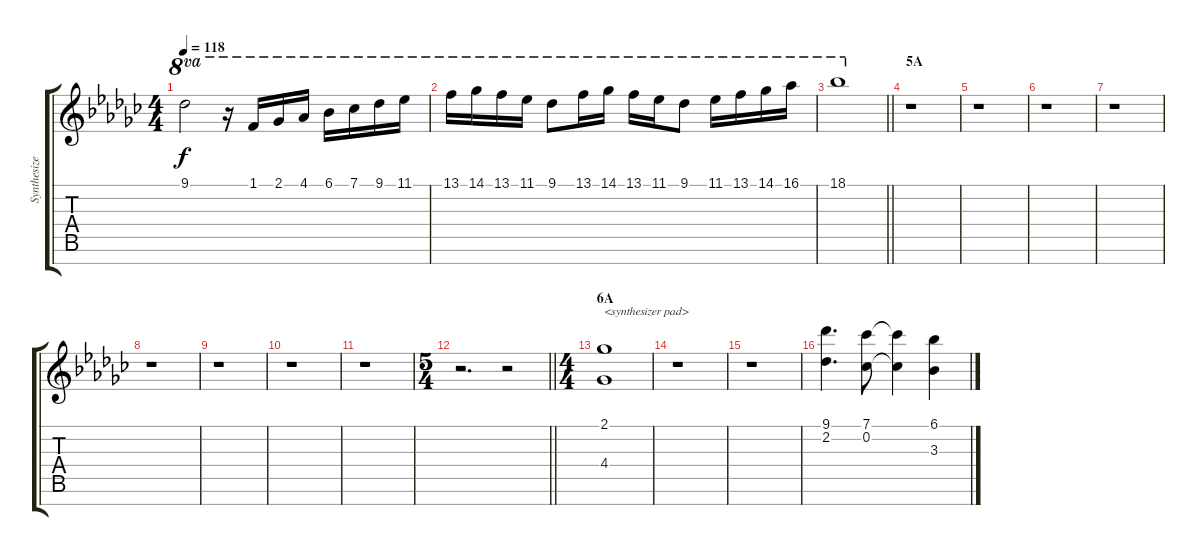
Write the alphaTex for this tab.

\track ("Synthesizer I" "Synthesize") {instrument pad1newage}
\staff {score tabs}
\tuning (E5 B4 G4 D4 A3 E3 B2) {hide}
\ts (4 4)
\tempo 118
\clef g2
\ks gb
9.1.2{ot 8va dy f} r.16{ot 8va} 1.1.16{ot 8va} 2.1.16{ot 8va} 4.1.16{ot 8va} 6.1.16{ot 8va} 7.1.16{ot 8va} 9.1.16{ot 8va} 11.1.16{ot 8va} |
13.1.16{ot 8va} 14.1.16{ot 8va} 13.1.16{ot 8va} 11.1.16{ot 8va} 9.1.8{ot 8va} 13.1.16{ot 8va} 14.1.16{ot 8va} 13.1.16{ot 8va} 11.1.16{ot 8va} 9.1.8{ot 8va} 11.1.16{ot 8va} 13.1.16{ot 8va} 14.1.16{ot 8va} 16.1.16{ot 8va} |
\barLineRight lightlight
18.1.1{ot 8va} |
\section ("" "5A")
r.1 |
r.1 |
r.1 |
r.1 |
r.1 |
r.1 |
r.1 |
r.1 |
\ts (5 4)
\barLineRight lightlight
r.2{d} r.2 |
\ts (4 4)
\section ("" "6A")
(2.1 4.4).1{txt "<synthesizer pad>" volume 13 instrument pad1newage} |
r.1 |
r.1 |
(9.1 2.2).4{d} (7.1 0.2).8 (7.1{t} 0.2{t}).4 (6.1 3.3).4
